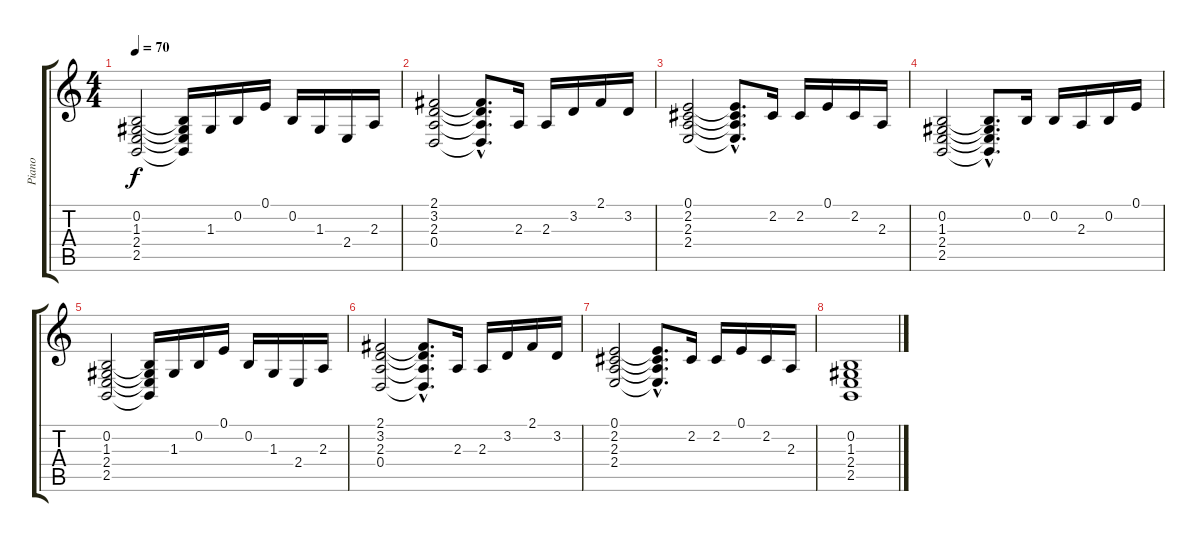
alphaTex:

\track ("Piano" "Piano") {instrument acousticgrandpiano}
\staff {score tabs}
\tuning (E4 B3 G3 D3 A2 E2) {hide}
\ts (4 4)
\tempo 70
\clef g2
\ks c
(0.2 1.3 2.4 2.5).2{dy f} (0.2{t} 1.3{t} 2.4{t} 2.5{t}).16 1.3.16 0.2.16 0.1.16 0.2.16 1.3.16 2.4.16 2.3.16 |
(2.1 3.2 2.3 0.4).2 (2.1{hac t} 3.2{hac t} 2.3{hac t} 0.4{hac t}).8{d} 2.3.16 2.3.16 3.2.16 2.1.16 3.2.16 |
(0.1 2.2 2.3 2.4).2 (0.1{hac t} 2.2{hac t} 2.3{hac t} 2.4{hac t}).8{d} 2.2.16 2.2.16 0.1.16 2.2.16 2.3.16 |
(0.2 1.3 2.4 2.5).2 (0.2{hac t} 1.3{hac t} 2.4{hac t} 2.5{hac t}).8{d} 0.2.16 0.2.16 2.3.16 0.2.16 0.1.16 |
(0.2 1.3 2.4 2.5).2 (0.2{t} 1.3{t} 2.4{t} 2.5{t}).16 1.3.16 0.2.16 0.1.16 0.2.16 1.3.16 2.4.16 2.3.16 |
(2.1 3.2 2.3 0.4).2 (2.1{hac t} 3.2{hac t} 2.3{hac t} 0.4{hac t}).8{d} 2.3.16 2.3.16 3.2.16 2.1.16 3.2.16 |
(0.1 2.2 2.3 2.4).2 (0.1{hac t} 2.2{hac t} 2.3{hac t} 2.4{hac t}).8{d} 2.2.16 2.2.16 0.1.16 2.2.16 2.3.16 |
(0.2 1.3 2.4 2.5).1
